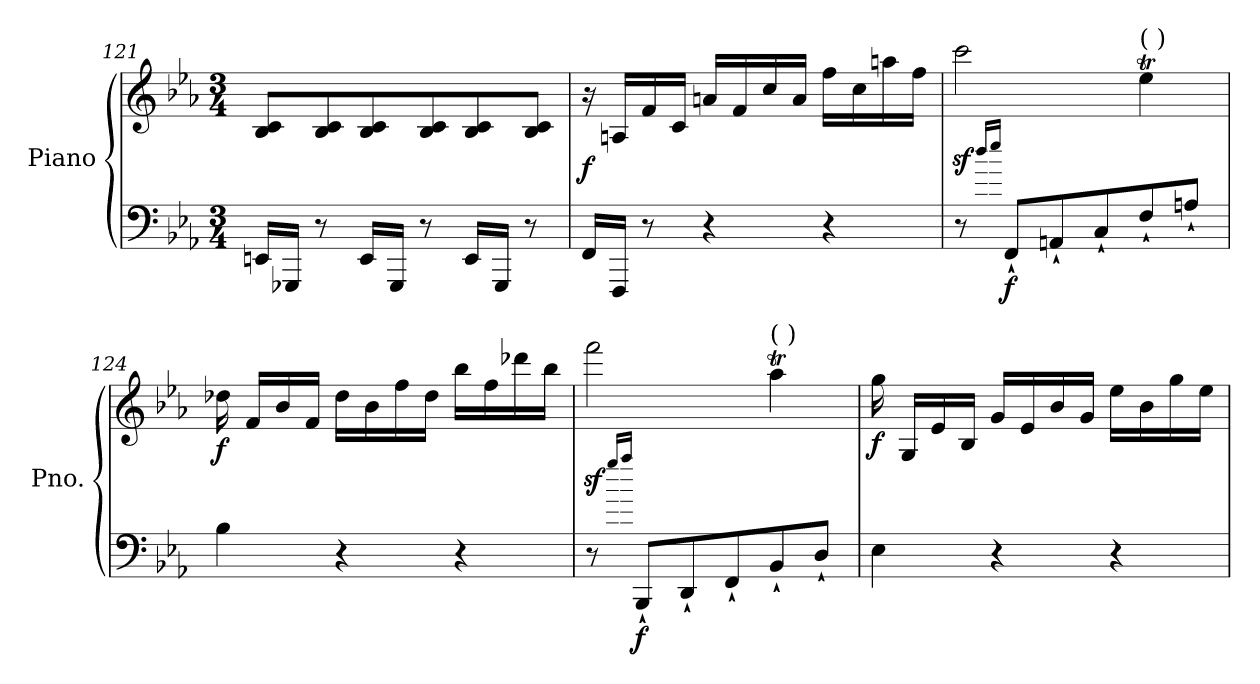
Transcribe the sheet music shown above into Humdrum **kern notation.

**kern	**kern	**dynam
*part1	*part1	*part1
*staff2	*staff1	*staff1/2
*I"Piano	*	*
*I'Pno.	*	*
*clefF4	*clefG2	*
*k[b-e-a-]	*k[b-e-a-]	*
*M3/4	*M3/4	*
=121	=121	=121
16EEn/LL	8B-/ 8c/L	.
16GGG-X/JJ	.	.
8r	8B-/ 8c/	.
16EE/LL	8B-/ 8c/	.
16GGG-/JJ	.	.
8r	8B-/ 8c/	.
16EE/LL	8B-/ 8c/	.
16GGG-/JJ	.	.
8r	8B-/ 8c/J	.
!!LO:PB:g=z
=122	=122	=122
!	!	!LO:DY:b
16FF/LL	16r	f
16FFF/JJ	16An/LL	.
8r	16f/	.
.	16c/JJ	.
4r	16an/LL	.
.	16f/	.
.	16cc/	.
.	16a/JJ	.
4r	16ff\LL	.
.	16cc\	.
.	16aan\	.
.	16ff\JJ	.
!!LO:LB:g=z
=123	=123	=123
8r	2cccz<\	.
16qdd/LL	.	.
16qee-/JJ	.	.
!	!	!LO:DY:b=2
8FF`/L	.	f
8AAn`/	.	.
8C`/	.	.
!	!LO:TX:a:t=(   )	!
8F`/	4ee-T\	.
8An`/J	.	.
=124	=124	=124
!	!	!LO:DY:b
4B-\	16dd-X\	f
.	16f/LL	.
.	16b-/	.
.	16f/JJ	.
4r	16dd-\LL	.
.	16b-\	.
.	16ff\	.
.	16dd-\JJ	.
4r	16bb-\LL	.
.	16ff\	.
.	16ddd-X\	.
.	16bb-\JJ	.
=125	=125	=125
8r	2fffz<\	.
16qgg/LL	.	.
16qaa-/JJ	.	.
!	!	!LO:DY:b=2
8BBB-`/L	.	f
8DD`/	.	.
8FF`/	.	.
!	!LO:TX:a:t=(    )	!
8BB-`/	4aa-T\	.
8D`/J	.	.
=126	=126	=126
!	!	!LO:DY:b
4E-\	16gg\	f
.	16G/LL	.
.	16e-/	.
.	16B-/JJ	.
4r	16g/LL	.
.	16e-/	.
.	16b-/	.
.	16g/JJ	.
4r	16ee-\LL	.
.	16b-\	.
.	16gg\	.
.	16ee-\JJ	.
=	=	=
*-	*-	*-
